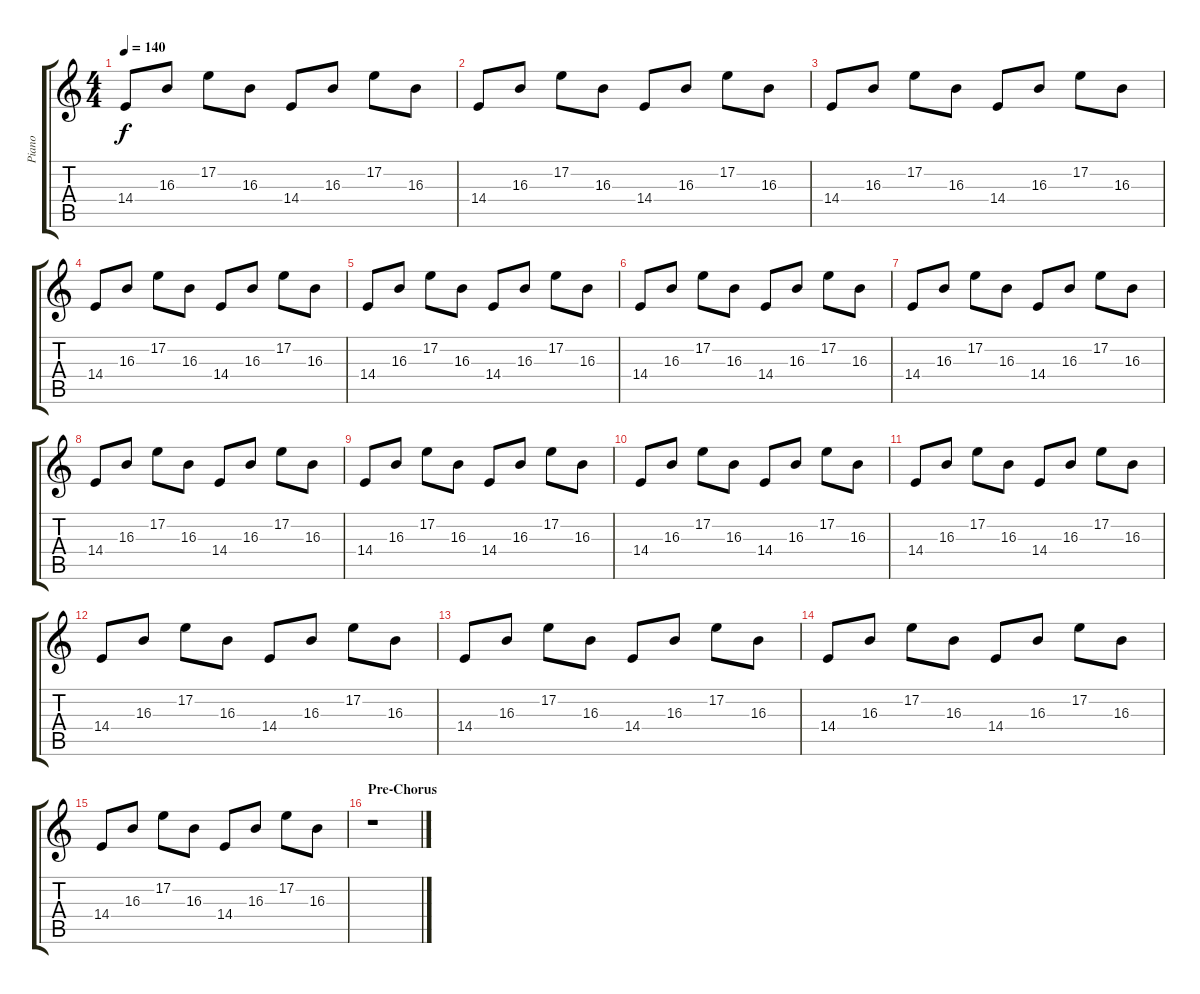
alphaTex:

\track ("Piano" "Piano") {instrument electricgrandpiano}
\staff {score tabs}
\tuning (E4 B3 G3 D3 A2 E2) {hide}
\ts (4 4)
\tempo 140
\clef g2
\ks c
14.4.8{dy f} 16.3.8 17.2.8 16.3.8 14.4.8 16.3.8 17.2.8 16.3.8 |
14.4.8 16.3.8 17.2.8 16.3.8 14.4.8 16.3.8 17.2.8 16.3.8 |
14.4.8 16.3.8 17.2.8 16.3.8 14.4.8 16.3.8 17.2.8 16.3.8 |
14.4.8 16.3.8 17.2.8 16.3.8 14.4.8 16.3.8 17.2.8 16.3.8 |
14.4.8 16.3.8 17.2.8 16.3.8 14.4.8 16.3.8 17.2.8 16.3.8 |
14.4.8 16.3.8 17.2.8 16.3.8 14.4.8 16.3.8 17.2.8 16.3.8 |
14.4.8 16.3.8 17.2.8 16.3.8 14.4.8 16.3.8 17.2.8 16.3.8 |
14.4.8 16.3.8 17.2.8 16.3.8 14.4.8 16.3.8 17.2.8 16.3.8 |
14.4.8 16.3.8 17.2.8 16.3.8 14.4.8 16.3.8 17.2.8 16.3.8 |
14.4.8 16.3.8 17.2.8 16.3.8 14.4.8 16.3.8 17.2.8 16.3.8 |
14.4.8 16.3.8 17.2.8 16.3.8 14.4.8 16.3.8 17.2.8 16.3.8 |
14.4.8 16.3.8 17.2.8 16.3.8 14.4.8 16.3.8 17.2.8 16.3.8 |
14.4.8 16.3.8 17.2.8 16.3.8 14.4.8 16.3.8 17.2.8 16.3.8 |
14.4.8 16.3.8 17.2.8 16.3.8 14.4.8 16.3.8 17.2.8 16.3.8 |
14.4.8 16.3.8 17.2.8 16.3.8 14.4.8 16.3.8 17.2.8 16.3.8 |
\section ("" "Pre-Chorus")
r.1
